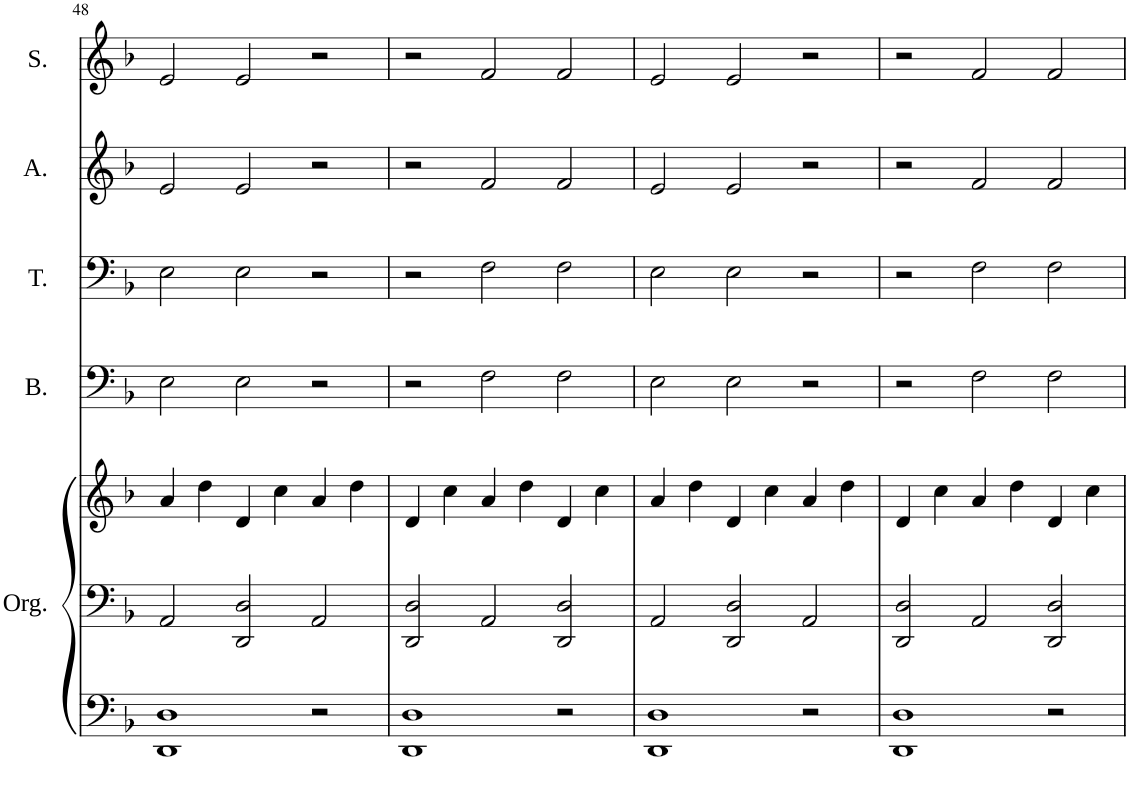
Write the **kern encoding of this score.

**kern	**kern	**kern	**kern	**kern	**kern	**kern
*part5	*part5	*part5	*part4	*part3	*part2	*part1
*staff7	*staff6	*staff5	*staff4	*staff3	*staff2	*staff1
*I"Organ	*	*	*I"Bass	*I"Tenor	*I"Alto	*I"Soprano
*I'Org.	*	*	*I'B.	*I'T.	*I'A.	*I'S.
!!LO:PB:g=z
*clefF4	*clefF4	*clefG2	*clefF4	*clefF4	*clefG2	*clefG2
*k[b-]	*k[b-]	*k[b-]	*k[b-]	*k[b-]	*k[b-]	*k[b-]
*M6/4	*M6/4	*M6/4	*M6/4	*M6/4	*M6/4	*M6/4
=48	=48	=48	=48	=48	=48	=48
1DD 1D	2AA/	4a/	2E\	2E\	2e/	2e/
.	.	4dd\	.	.	.	.
.	2DD/ 2D/	4d/	2E\	2E\	2e/	2e/
.	.	4cc\	.	.	.	.
2r	2AA/	4a/	2r	2r	2r	2r
.	.	4dd\	.	.	.	.
=49	=49	=49	=49	=49	=49	=49
1DD 1D	2DD/ 2D/	4d/	2r	2r	2r	2r
.	.	4cc\	.	.	.	.
.	2AA/	4a/	2F\	2F\	2f/	2f/
.	.	4dd\	.	.	.	.
2r	2DD/ 2D/	4d/	2F\	2F\	2f/	2f/
.	.	4cc\	.	.	.	.
=50	=50	=50	=50	=50	=50	=50
1DD 1D	2AA/	4a/	2E\	2E\	2e/	2e/
.	.	4dd\	.	.	.	.
.	2DD/ 2D/	4d/	2E\	2E\	2e/	2e/
.	.	4cc\	.	.	.	.
2r	2AA/	4a/	2r	2r	2r	2r
.	.	4dd\	.	.	.	.
=51	=51	=51	=51	=51	=51	=51
1DD 1D	2DD/ 2D/	4d/	2r	2r	2r	2r
.	.	4cc\	.	.	.	.
.	2AA/	4a/	2F\	2F\	2f/	2f/
.	.	4dd\	.	.	.	.
2r	2DD/ 2D/	4d/	2F\	2F\	2f/	2f/
.	.	4cc\	.	.	.	.
=	=	=	=	=	=	=
*-	*-	*-	*-	*-	*-	*-
